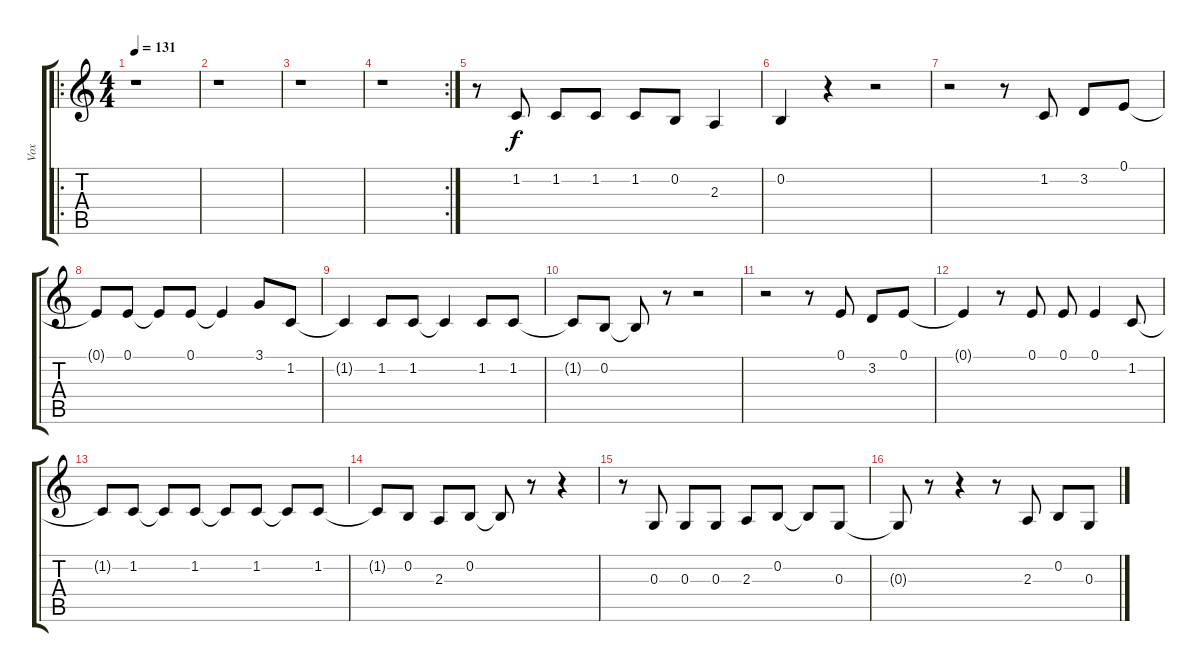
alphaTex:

\track ("Vox" "Vox") {instrument bassoon}
\staff {score tabs}
\tuning (E4 B3 G3 D3 A2 E2) {hide}
\ro
\ts (4 4)
\tempo 131
\clef g2
\ks c
r.1{dy f instrument bassoon} |
r.1 |
r.1 |
\rc 2
r.1 |
r.8 1.2.8 1.2.8 1.2.8 1.2.8 0.2.8 2.3.4 |
0.2.4 r.4 r.2 |
r.2 r.8 1.2.8 3.2.8 0.1.8 |
0.1{t}.8 0.1.8 0.1{t}.8 0.1.8 0.1{t}.4 3.1.8 1.2.8 |
1.2{t}.4 1.2.8 1.2.8 1.2{t}.4 1.2.8 1.2.8 |
1.2{t}.8 0.2.8 0.2{t}.8 r.8 r.2 |
r.2 r.8 0.1.8 3.2.8 0.1.8 |
0.1{t}.4 r.8 0.1.8 0.1.8 0.1.4 1.2.8 |
1.2{t}.8 1.2.8 1.2{t}.8 1.2.8 1.2{t}.8 1.2.8 1.2{t}.8 1.2.8 |
1.2{t}.8 0.2.8 2.3.8 0.2.8 0.2{t}.8 r.8 r.4 |
r.8 0.3.8 0.3.8 0.3.8 2.3.8 0.2.8 0.2{t}.8 0.3.8 |
0.3{t}.8 r.8 r.4 r.8 2.3.8 0.2.8 0.3.8
